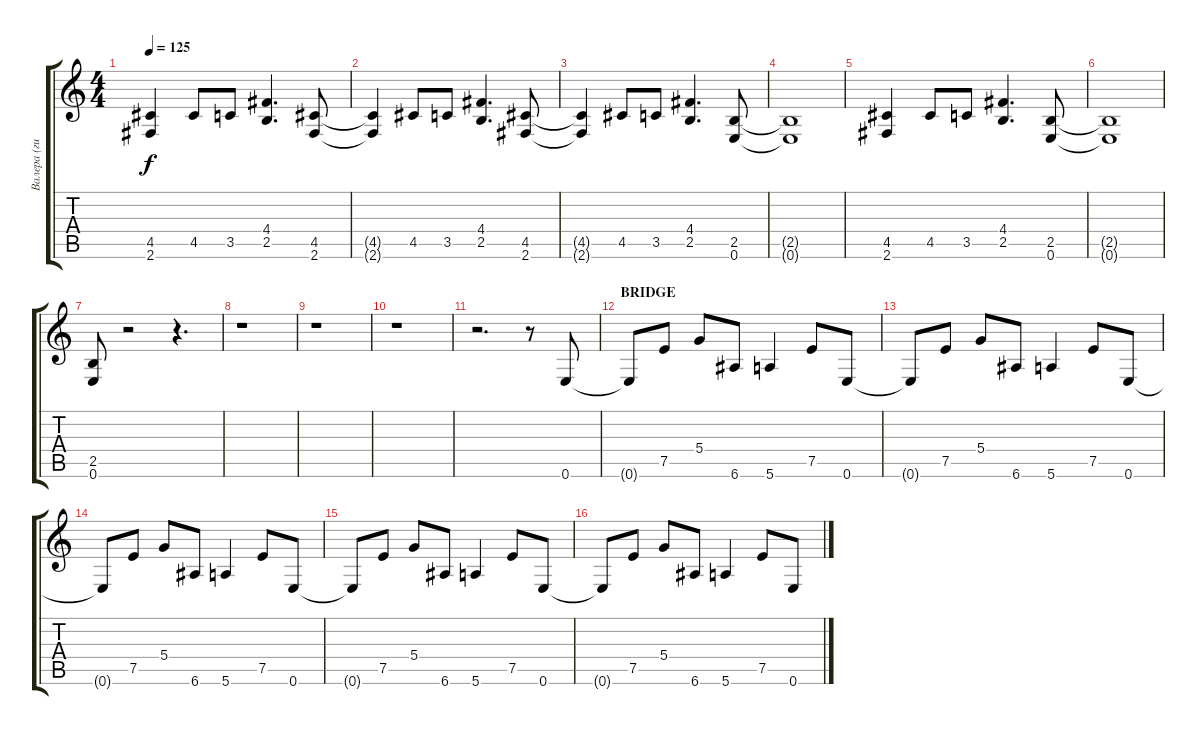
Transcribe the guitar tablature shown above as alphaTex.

\track ("Валера (гитара)" "Валера (ги") {instrument distortionguitar}
\staff {score tabs}
\tuning (E4 B3 G3 D3 A2 E2) {hide}
\ts (4 4)
\tempo 125
\clef g2
\ks c
(4.5 2.6).4{dy f} 4.5.8 3.5.8 (4.4 2.5).4{d} (4.5 2.6).8 |
(4.5{t} 2.6{t}).4 4.5.8 3.5.8 (4.4 2.5).4{d} (4.5 2.6).8 |
(4.5{t} 2.6{t}).4 4.5.8 3.5.8 (4.4 2.5).4{d} (2.5 0.6).8 |
(2.5{t} 0.6{t}).1 |
(4.5 2.6).4 4.5.8 3.5.8 (4.4 2.5).4{d} (2.5 0.6).8 |
(2.5{t} 0.6{t}).1 |
(2.5 0.6).8 r.2 r.4{d} |
r.1 |
r.1 |
r.1 |
r.2{d} r.8 0.6.8{instrument electricguitarclean} |
\section ("" "BRIDGE")
0.6{t}.8 7.5.8 5.4.8 6.6.8 5.6.4 7.5.8 0.6.8 |
0.6{t}.8 7.5.8 5.4.8 6.6.8 5.6.4 7.5.8 0.6.8 |
0.6{t}.8 7.5.8 5.4.8 6.6.8 5.6.4 7.5.8 0.6.8 |
0.6{t}.8 7.5.8 5.4.8 6.6.8 5.6.4 7.5.8 0.6.8 |
0.6{t}.8 7.5.8 5.4.8 6.6.8 5.6.4 7.5.8 0.6.8
